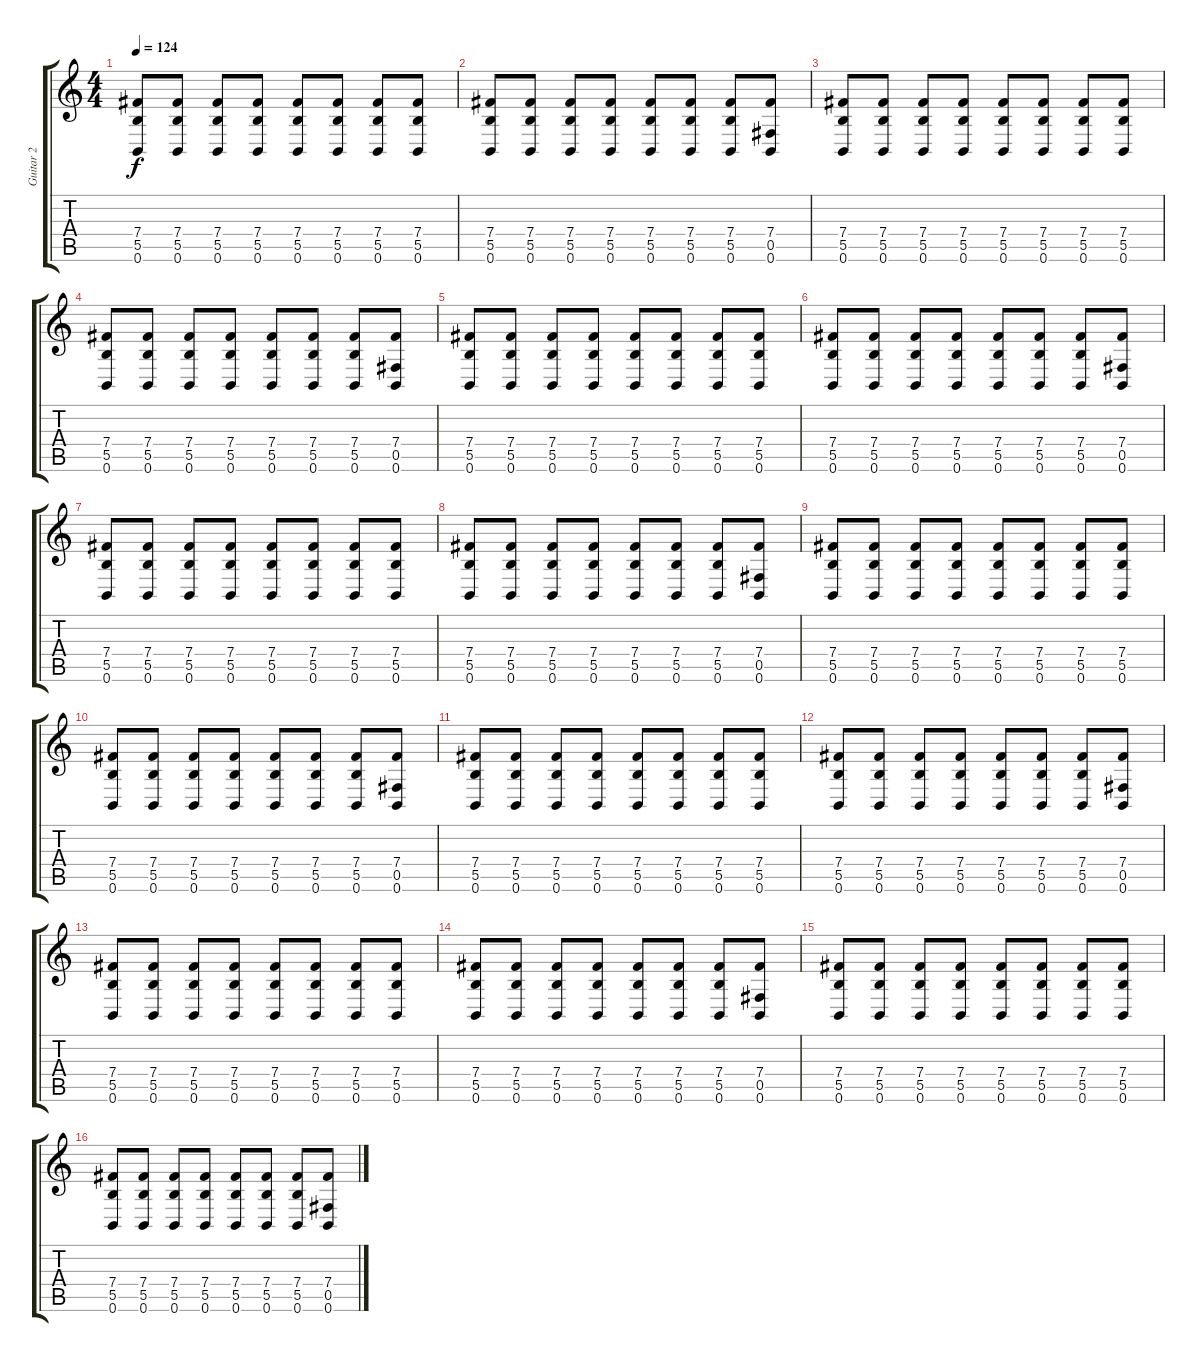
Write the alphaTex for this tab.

\track ("Guitar 2" "Guitar 2") {instrument electricguitarjazz}
\staff {score tabs}
\tuning (Db4 Ab3 E3 B2 Gb2 B1) {hide}
\ts (4 4)
\tempo 124
\clef g2
\ks c
(7.4 5.5 0.6).8{dy f volume 11 instrument distortionguitar} (7.4 5.5 0.6).8 (7.4 5.5 0.6).8 (7.4 5.5 0.6).8 (7.4 5.5 0.6).8 (7.4 5.5 0.6).8 (7.4 5.5 0.6).8 (7.4 5.5 0.6).8 |
(7.4 5.5 0.6).8 (7.4 5.5 0.6).8 (7.4 5.5 0.6).8 (7.4 5.5 0.6).8 (7.4 5.5 0.6).8 (7.4 5.5 0.6).8 (7.4 5.5 0.6).8 (7.4 0.5 0.6).8 |
(7.4 5.5 0.6).8 (7.4 5.5 0.6).8 (7.4 5.5 0.6).8 (7.4 5.5 0.6).8 (7.4 5.5 0.6).8 (7.4 5.5 0.6).8 (7.4 5.5 0.6).8 (7.4 5.5 0.6).8 |
(7.4 5.5 0.6).8 (7.4 5.5 0.6).8 (7.4 5.5 0.6).8 (7.4 5.5 0.6).8 (7.4 5.5 0.6).8 (7.4 5.5 0.6).8 (7.4 5.5 0.6).8 (7.4 0.5 0.6).8 |
(7.4 5.5 0.6).8 (7.4 5.5 0.6).8 (7.4 5.5 0.6).8 (7.4 5.5 0.6).8 (7.4 5.5 0.6).8 (7.4 5.5 0.6).8 (7.4 5.5 0.6).8 (7.4 5.5 0.6).8 |
(7.4 5.5 0.6).8 (7.4 5.5 0.6).8 (7.4 5.5 0.6).8 (7.4 5.5 0.6).8 (7.4 5.5 0.6).8 (7.4 5.5 0.6).8 (7.4 5.5 0.6).8 (7.4 0.5 0.6).8 |
(7.4 5.5 0.6).8 (7.4 5.5 0.6).8 (7.4 5.5 0.6).8 (7.4 5.5 0.6).8 (7.4 5.5 0.6).8 (7.4 5.5 0.6).8 (7.4 5.5 0.6).8 (7.4 5.5 0.6).8 |
(7.4 5.5 0.6).8 (7.4 5.5 0.6).8 (7.4 5.5 0.6).8 (7.4 5.5 0.6).8 (7.4 5.5 0.6).8 (7.4 5.5 0.6).8 (7.4 5.5 0.6).8 (7.4 0.5 0.6).8 |
(7.4 5.5 0.6).8{volume 11 instrument distortionguitar} (7.4 5.5 0.6).8 (7.4 5.5 0.6).8 (7.4 5.5 0.6).8 (7.4 5.5 0.6).8 (7.4 5.5 0.6).8 (7.4 5.5 0.6).8 (7.4 5.5 0.6).8 |
(7.4 5.5 0.6).8 (7.4 5.5 0.6).8 (7.4 5.5 0.6).8 (7.4 5.5 0.6).8 (7.4 5.5 0.6).8 (7.4 5.5 0.6).8 (7.4 5.5 0.6).8 (7.4 0.5 0.6).8 |
(7.4 5.5 0.6).8 (7.4 5.5 0.6).8 (7.4 5.5 0.6).8 (7.4 5.5 0.6).8 (7.4 5.5 0.6).8 (7.4 5.5 0.6).8 (7.4 5.5 0.6).8 (7.4 5.5 0.6).8 |
(7.4 5.5 0.6).8 (7.4 5.5 0.6).8 (7.4 5.5 0.6).8 (7.4 5.5 0.6).8 (7.4 5.5 0.6).8 (7.4 5.5 0.6).8 (7.4 5.5 0.6).8 (7.4 0.5 0.6).8 |
(7.4 5.5 0.6).8 (7.4 5.5 0.6).8 (7.4 5.5 0.6).8 (7.4 5.5 0.6).8 (7.4 5.5 0.6).8 (7.4 5.5 0.6).8 (7.4 5.5 0.6).8 (7.4 5.5 0.6).8 |
(7.4 5.5 0.6).8 (7.4 5.5 0.6).8 (7.4 5.5 0.6).8 (7.4 5.5 0.6).8 (7.4 5.5 0.6).8 (7.4 5.5 0.6).8 (7.4 5.5 0.6).8 (7.4 0.5 0.6).8 |
(7.4 5.5 0.6).8 (7.4 5.5 0.6).8 (7.4 5.5 0.6).8 (7.4 5.5 0.6).8 (7.4 5.5 0.6).8 (7.4 5.5 0.6).8 (7.4 5.5 0.6).8 (7.4 5.5 0.6).8 |
(7.4 5.5 0.6).8 (7.4 5.5 0.6).8 (7.4 5.5 0.6).8 (7.4 5.5 0.6).8 (7.4 5.5 0.6).8 (7.4 5.5 0.6).8 (7.4 5.5 0.6).8 (7.4 0.5 0.6).8
